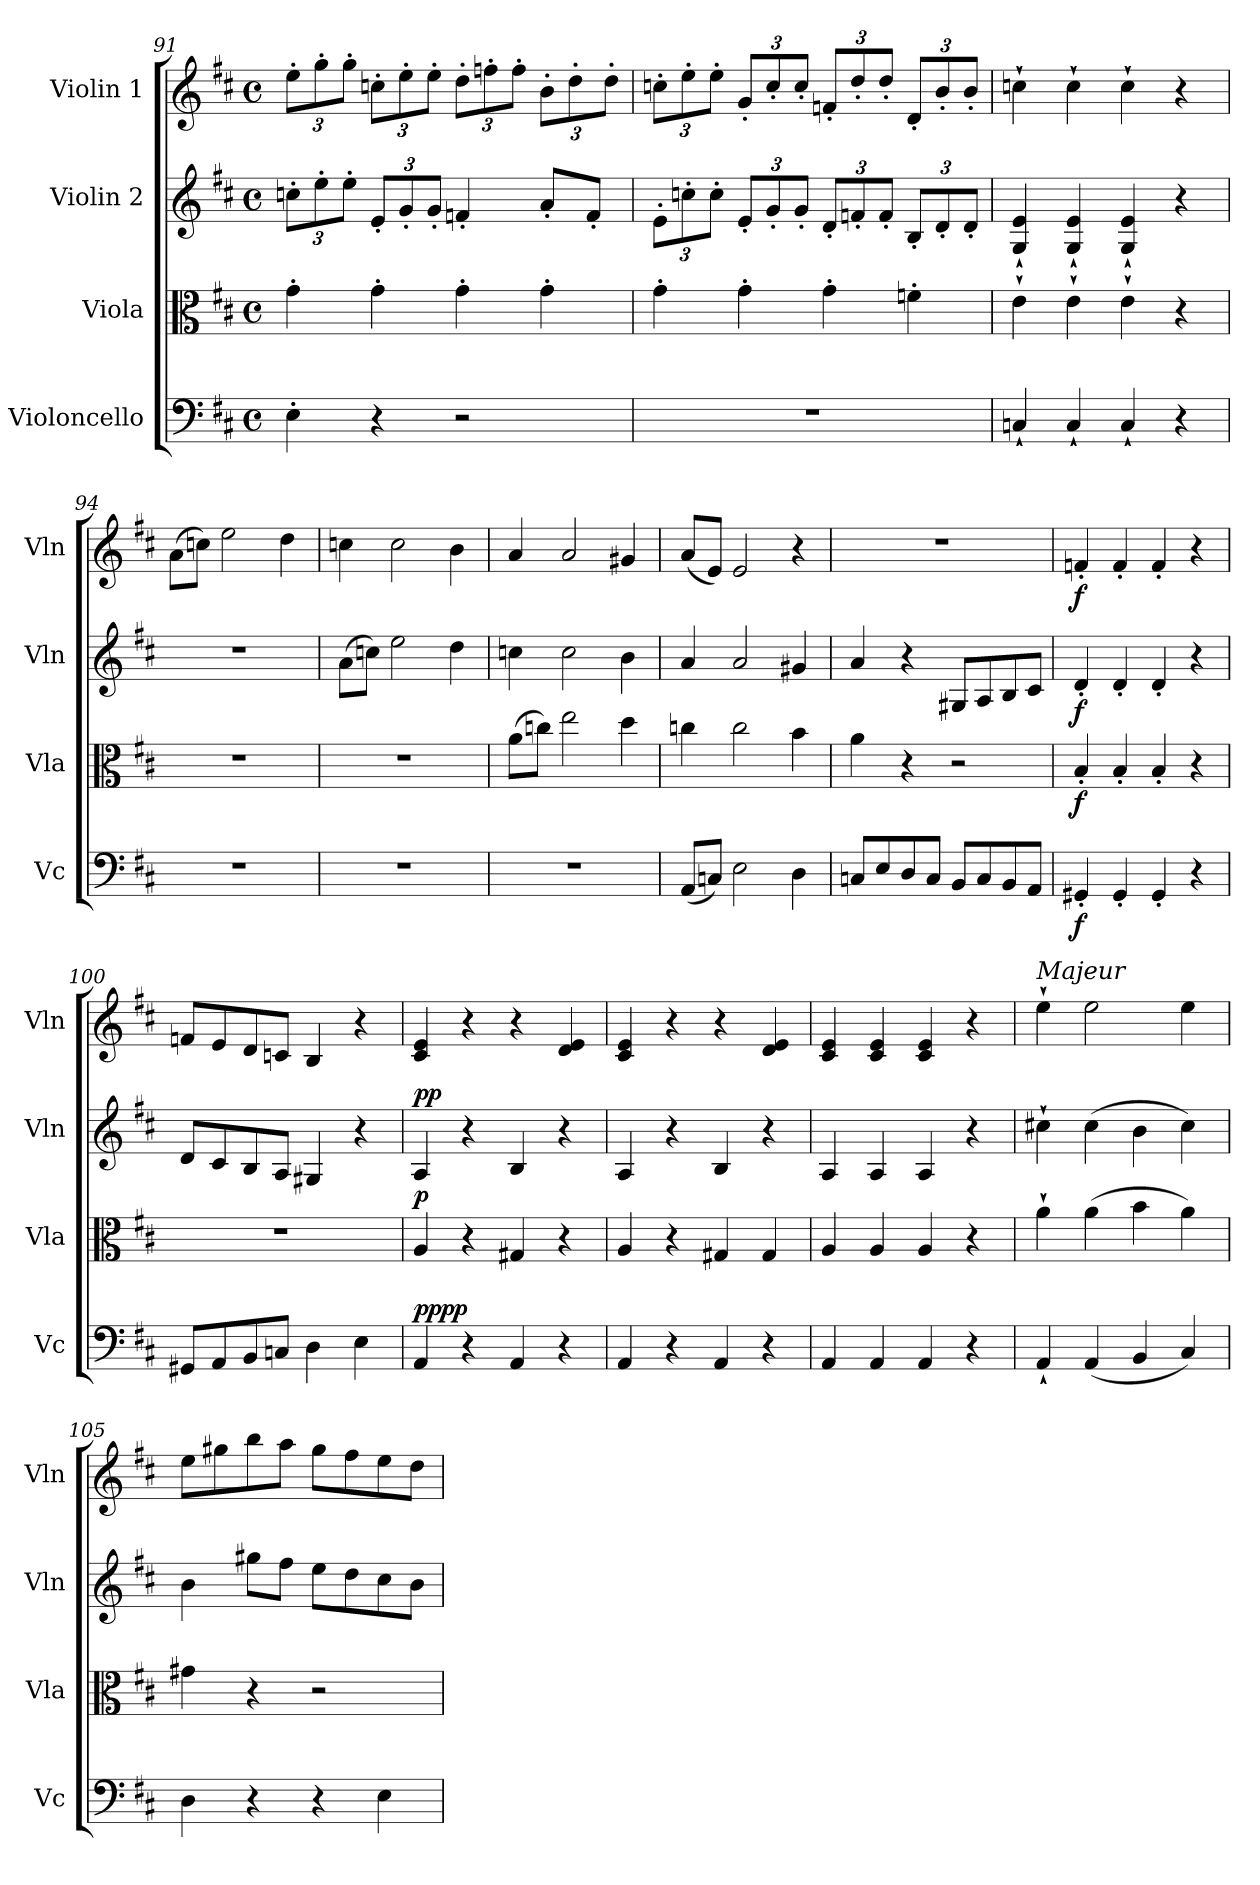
**kern	**dynam	**kern	**dynam	**kern	**dynam	**kern	**dynam
*part4	*part4	*part3	*part3	*part2	*part2	*part1	*part1
*staff4	*staff4	*staff3	*staff3	*staff2	*staff2	*staff1	*staff1
*I"Violoncello	*	*I"Viola	*	*I"Violin 2	*	*I"Violin 1	*
*I'Vc	*	*I'Vla	*	*I'Vln	*	*I'Vln	*
*clefF4	*	*clefC3	*	*clefG2	*	*clefG2	*
*k[f#c#]	*	*k[f#c#]	*	*k[f#c#]	*	*k[f#c#]	*
*M4/4	*	*M4/4	*	*M4/4	*	*M4/4	*
*met(c)	*	*met(c)	*	*met(c)	*	*met(c)	*
*	*	*	*	*Xbrackettup	*	*Xbrackettup	*
=91	=91	=91	=91	=91	=91	=91	=91
4E'\	.	4g'\	.	12ccn'\L	.	12ee'\L	.
.	.	.	.	12ee'\	.	12gg'\	.
.	.	.	.	12ee'\J	.	12gg'\J	.
4r	.	4g'\	.	12e'/L	.	12ccn'\L	.
.	.	.	.	12g'/	.	12ee'\	.
.	.	.	.	12g'/J	.	12ee'\J	.
2r	.	4g'\	.	4fn'/	.	12dd'\L	.
.	.	.	.	.	.	12ffn'\	.
.	.	.	.	.	.	12ff'\J	.
.	.	4g'\	.	8a'/L	.	12b'\L	.
.	.	.	.	.	.	12dd'\	.
.	.	.	.	8f'/J	.	.	.
.	.	.	.	.	.	12dd'\J	.
!!LO:LB:g=z
=92	=92	=92	=92	=92	=92	=92	=92
1r	.	4g'\	.	12e'\L	.	12ccn'\L	.
.	.	.	.	12ccn'\	.	12ee'\	.
.	.	.	.	12cc'\J	.	12ee'\J	.
.	.	4g'\	.	12e'/L	.	12g'/L	.
.	.	.	.	12g'/	.	12cc'/	.
.	.	.	.	12g'/J	.	12cc'/J	.
.	.	4g'\	.	12d'/L	.	12fn'/L	.
.	.	.	.	12fn'/	.	12dd'/	.
.	.	.	.	12f'/J	.	12dd'/J	.
.	.	4fn'\	.	12B'/L	.	12d'/L	.
.	.	.	.	12d'/	.	12b'/	.
.	.	.	.	12d'/J	.	12b'/J	.
=93	=93	=93	=93	=93	=93	=93	=93
4Cn`/	.	4e`\	.	4G/` 4e/`	.	4ccn`\	.
4C`/	.	4e`\	.	4G/` 4e/`	.	4cc`\	.
4C`/	.	4e`\	.	4G/` 4e/`	.	4cc`\	.
4r	.	4r	.	4r	.	4r	.
=94	=94	=94	=94	=94	=94	=94	=94
1r	.	1r	.	1r	.	(>8a\L	.
.	.	.	.	.	.	8ccn\J)	.
.	.	.	.	.	.	2ee\	.
.	.	.	.	.	.	4dd\	.
=95	=95	=95	=95	=95	=95	=95	=95
1r	.	1r	.	(>8a\L	.	4ccn\	.
.	.	.	.	8ccn\J)	.	.	.
.	.	.	.	2ee\	.	2cc\	.
.	.	.	.	4dd\	.	4b\	.
=96	=96	=96	=96	=96	=96	=96	=96
1r	.	(>8a\L	.	4ccn\	.	4a/	.
.	.	8ccn\J)	.	.	.	.	.
.	.	2ee\	.	2cc\	.	2a/	.
.	.	4dd\	.	4b\	.	4g#X/	.
=97	=97	=97	=97	=97	=97	=97	=97
(<8AA/L	.	4ccn\	.	4a/	.	(<8a/L	.
8Cn/J)	.	.	.	.	.	8e/J)	.
2E\	.	2cc\	.	2a/	.	2e/	.
4D\	.	4b\	.	4g#X/	.	4r	.
!!LO:PB:g=z
=98	=98	=98	=98	=98	=98	=98	=98
8Cn/L	.	4a\	.	4a/	.	1r	.
8E/	.	.	.	.	.	.	.
8D/	.	4r	.	4r	.	.	.
8C/J	.	.	.	.	.	.	.
8BB/L	.	2r	.	8G#X/L	.	.	.
8C/	.	.	.	8A/	.	.	.
8BB/	.	.	.	8B/	.	.	.
8AA/J	.	.	.	8c#/J	.	.	.
=99	=99	=99	=99	=99	=99	=99	=99
!	!LO:DY:b	!	!LO:DY:b	!	!LO:DY:b	!	!LO:DY:b
4GG#X'/	f	4B'/	f	4d'/	f	4fn'/	f
4GG#'/	.	4B'/	.	4d'/	.	4f'/	.
4GG#'/	.	4B'/	.	4d'/	.	4f'/	.
4r	.	4r	.	4r	.	4r	.
=100	=100	=100	=100	=100	=100	=100	=100
8GG#X/L	.	1r	.	8d/L	.	8fn/L	.
8AA/	.	.	.	8c#/	.	8e/	.
8BB/	.	.	.	8B/	.	8d/	.
8Cn/J	.	.	.	8A/J	.	8cn/J	.
4D\	.	.	.	4G#X/	.	4B/	.
4E\	.	.	.	4r	.	4r	.
=101	=101	=101	=101	=101	=101	=101	=101
!	!LO:DY:a	!	!	!	!	!	!
!	!LO:DY:n=1:a	!	!	!	!	!	!
!	!LO:DY:n=2:a	!	!	!	!	!	!
!	!LO:DY:n=3:b	!	!LO:DY:a	!	!LO:DY:a	!	!
!	!	!	!	!	!LO:DY:n=1:a	!	!
4AA/	p p p p	4A/	p	4A/	p p	4c#/ 4e/	.
4r	.	4r	.	4r	.	4r	.
4AA/	.	4G#X/	.	4B/	.	4r	.
4r	.	4r	.	4r	.	4d/ 4e/	.
=102	=102	=102	=102	=102	=102	=102	=102
4AA/	.	4A/	.	4A/	.	4c#/ 4e/	.
4r	.	4r	.	4r	.	4r	.
4AA/	.	4G#X/	.	4B/	.	4r	.
4r	.	4G#/	.	4r	.	4d/ 4e/	.
=103	=103	=103	=103	=103	=103	=103	=103
4AA/	.	4A/	.	4A/	.	4c#/ 4e/	.
4AA/	.	4A/	.	4A/	.	4c#/ 4e/	.
4AA/	.	4A/	.	4A/	.	4c#/ 4e/	.
4r	.	4r	.	4r	.	4r	.
!!LO:LB:g=z
=104	=104	=104	=104	=104	=104	=104	=104
!	!	!	!	!	!	!LO:TX:a:i:t=Majeur	!
4AA`/	.	4a`\	.	4cc#X`\	.	4ee`\	.
(<4AA/	.	(>4a\	.	(>4cc#\	.	2ee\	.
4BB/	.	4b\	.	4b\	.	.	.
4C#/)	.	4a\)	.	4cc#\)	.	4ee\	.
=105	=105	=105	=105	=105	=105	=105	=105
4D\	.	4g#X\	.	4b\	.	8ee\L	.
.	.	.	.	.	.	8gg#X\	.
4r	.	4r	.	8gg#X\L	.	8bb\	.
.	.	.	.	8ff#\J	.	8aa\J	.
4r	.	2r	.	8ee\L	.	8gg#\L	.
.	.	.	.	8dd\	.	8ff#\	.
4E\	.	.	.	8cc#\	.	8ee\	.
.	.	.	.	8b\J	.	8dd\J	.
=	=	=	=	=	=	=	=
*-	*-	*-	*-	*-	*-	*-	*-
